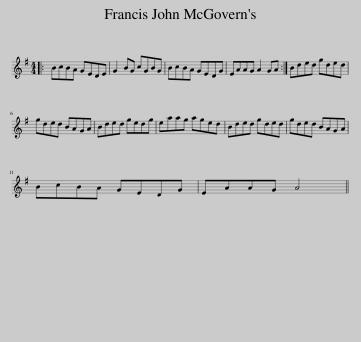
X:1
L:1/8
M:4/4
I:linebreak $
K:G
V:1 treble
V:1
|: BcBA GEDE | G2 BG cGBG | BcBA GEDG | EAAG A2 GA :| Bded gded |$ %5
 gded BAGA | Bded gedg | eaag aged | Bded gded | gded BAGA |$ %10
 BcBA GEDG | EAAG A4 || %12
